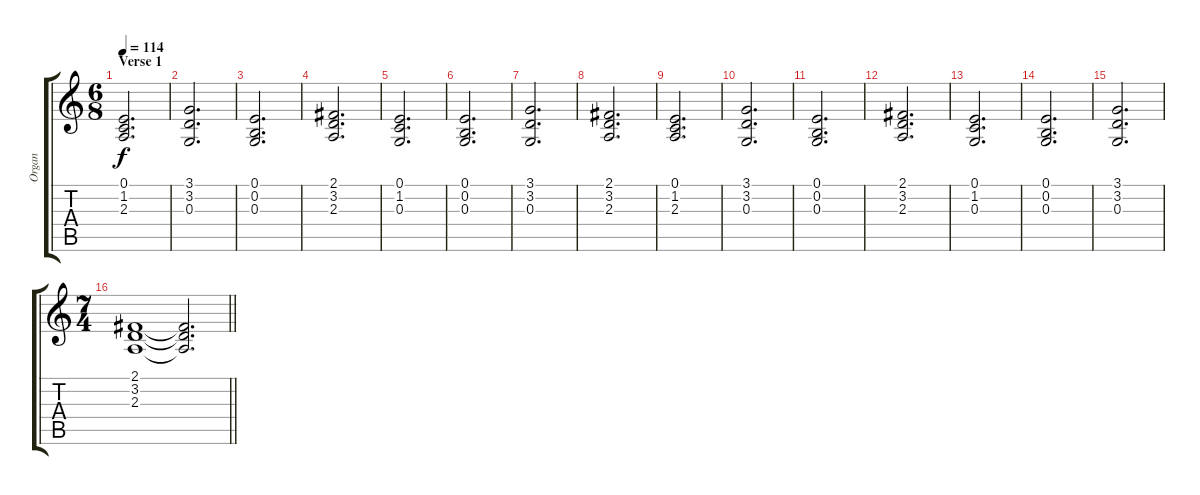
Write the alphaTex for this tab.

\track ("Organ" "Organ") {instrument percussiveorgan}
\staff {score tabs}
\tuning (E4 B3 G3 D3 A2 E2) {hide}
\ts (6 8)
\section ("" "Verse 1")
\tempo 114
\clef g2
\ks c
(0.1 1.2 2.3).2{d dy f} |
(3.1 3.2 0.3).2{d} |
(0.1 0.2 0.3).2{d} |
(2.1 3.2 2.3).2{d} |
(0.1 1.2 0.3).2{d} |
(0.1 0.2 0.3).2{d} |
(3.1 3.2 0.3).2{d} |
(2.1 3.2 2.3).2{d} |
(0.1 1.2 2.3).2{d} |
(3.1 3.2 0.3).2{d} |
(0.1 0.2 0.3).2{d} |
(2.1 3.2 2.3).2{d} |
(0.1 1.2 0.3).2{d} |
(0.1 0.2 0.3).2{d} |
(3.1 3.2 0.3).2{d} |
\ts (7 4)
\barLineRight lightlight
(2.1 3.2 2.3).1 (2.1{t} 3.2{t} 2.3{t}).2{d}
